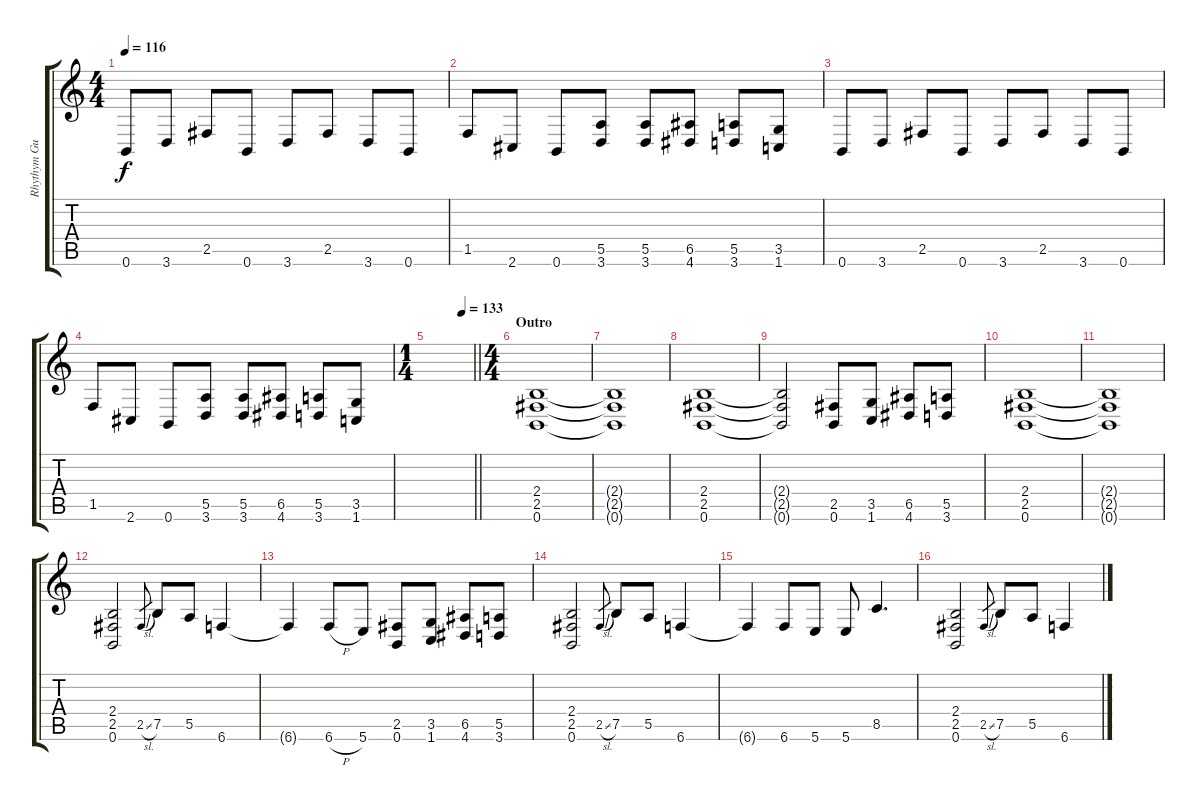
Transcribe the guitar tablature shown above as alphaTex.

\track ("Rhythym Guitar II" "Rhythym Gu") {instrument overdrivenguitar}
\staff {score tabs}
\tuning (B3 Gb3 D3 A2 E2 B1) {hide}
\ts (4 4)
\tempo 116
\clef g2
\ks c
0.6.8{dy f} 3.6.8 2.5.8 0.6.8 3.6.8 2.5.8 3.6.8 0.6.8 |
1.5.8 2.6.8 0.6.8 (5.5 3.6).8 (5.5 3.6).8 (6.5 4.6).8 (5.5 3.6).8 (3.5 1.6).8 |
0.6.8 3.6.8 2.5.8 0.6.8 3.6.8 2.5.8 3.6.8 0.6.8 |
1.5.8 2.6.8 0.6.8 (5.5 3.6).8 (5.5 3.6).8 (6.5 4.6).8 (5.5 3.6).8 (3.5 1.6).8 |
\ts (1 4)
\tempo (133 0.75)
\barLineRight lightlight
|
\ts (4 4)
\section ("" "Outro")
(2.4 2.5 0.6).1 |
(2.4{t} 2.5{t} 0.6{t}).1 |
(2.4 2.5 0.6).1 |
(2.4{t} 2.5{t} 0.6{t}).2 (2.5 0.6).8 (3.5 1.6).8 (6.5 4.6).8 (5.5 3.6).8 |
(2.4 2.5 0.6).1 |
(2.4{t} 2.5{t} 0.6{t}).1 |
(2.4 2.5 0.6).2 2.5{sl}.8{gr} 7.5.8 5.5.8 6.6.4 |
6.6{t}.4 6.6{h}.8 5.6.8 (2.5 0.6).8 (3.5 1.6).8 (6.5 4.6).8 (5.5 3.6).8 |
(2.4 2.5 0.6).2 2.5{sl}.8{gr} 7.5.8 5.5.8 6.6.4 |
6.6{t}.4 6.6.8 5.6.8 5.6.8 8.5.4{d} |
(2.4 2.5 0.6).2 2.5{sl}.8{gr} 7.5.8 5.5.8 6.6.4
